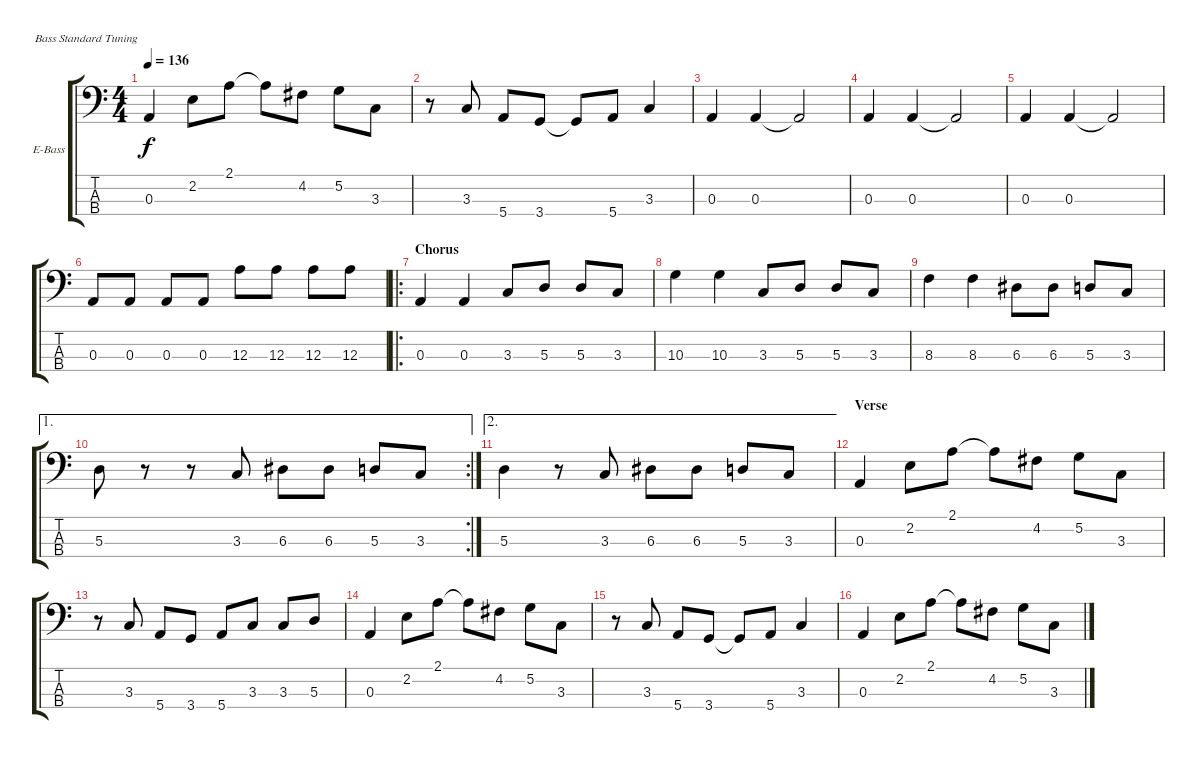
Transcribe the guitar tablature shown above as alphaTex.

\bracketExtendMode groupsimilarinstruments
\firstSystemTrackNameOrientation horizontal
\otherSystemsTrackNameOrientation horizontal
\track ("Bass" "E-Bass") {instrument electricbasspick}
\staff {score tabs}
\tuning (G2 D2 A1 E1)
\ts (4 4)
\tempo 136
\clef f4
\ks c
0.3.4{dy f} 2.2.8 2.1.8 2.1{t}.8 4.2.8 5.2.8 3.3.8 |
r.8 3.3.8 5.4.8 3.4.8 3.4{t}.8 5.4.8 3.3.4 |
0.3.4 0.3.4 0.3{t}.2 |
0.3.4 0.3.4 0.3{t}.2 |
0.3.4 0.3.4 0.3{t}.2 |
0.3.8 0.3.8 0.3.8 0.3.8 12.3.8 12.3.8 12.3.8 12.3.8 |
\ro
\section ("" "Chorus")
0.3.4 0.3.4 3.3.8 5.3.8 5.3.8 3.3.8 |
10.3.4 10.3.4 3.3.8 5.3.8 5.3.8 3.3.8 |
8.3.4 8.3.4 6.3.8 6.3.8 5.3.8 3.3.8 |
\ae 1
\rc 2
5.3.8 r.8 r.8 3.3.8 6.3.8 6.3.8 5.3.8 3.3.8 |
\ae 2
5.3.4 r.8 3.3.8 6.3.8 6.3.8 5.3.8 3.3.8 |
\section ("" "Verse")
0.3.4 2.2.8 2.1.8 2.1{t}.8 4.2.8 5.2.8 3.3.8 |
r.8 3.3.8 5.4.8 3.4.8 5.4.8 3.3.8 3.3.8 5.3.8 |
0.3.4 2.2.8 2.1.8 2.1{t}.8 4.2.8 5.2.8 3.3.8 |
r.8 3.3.8 5.4.8 3.4.8 3.4{t}.8 5.4.8 3.3.4 |
0.3.4 2.2.8 2.1.8 2.1{t}.8 4.2.8 5.2.8 3.3.8
